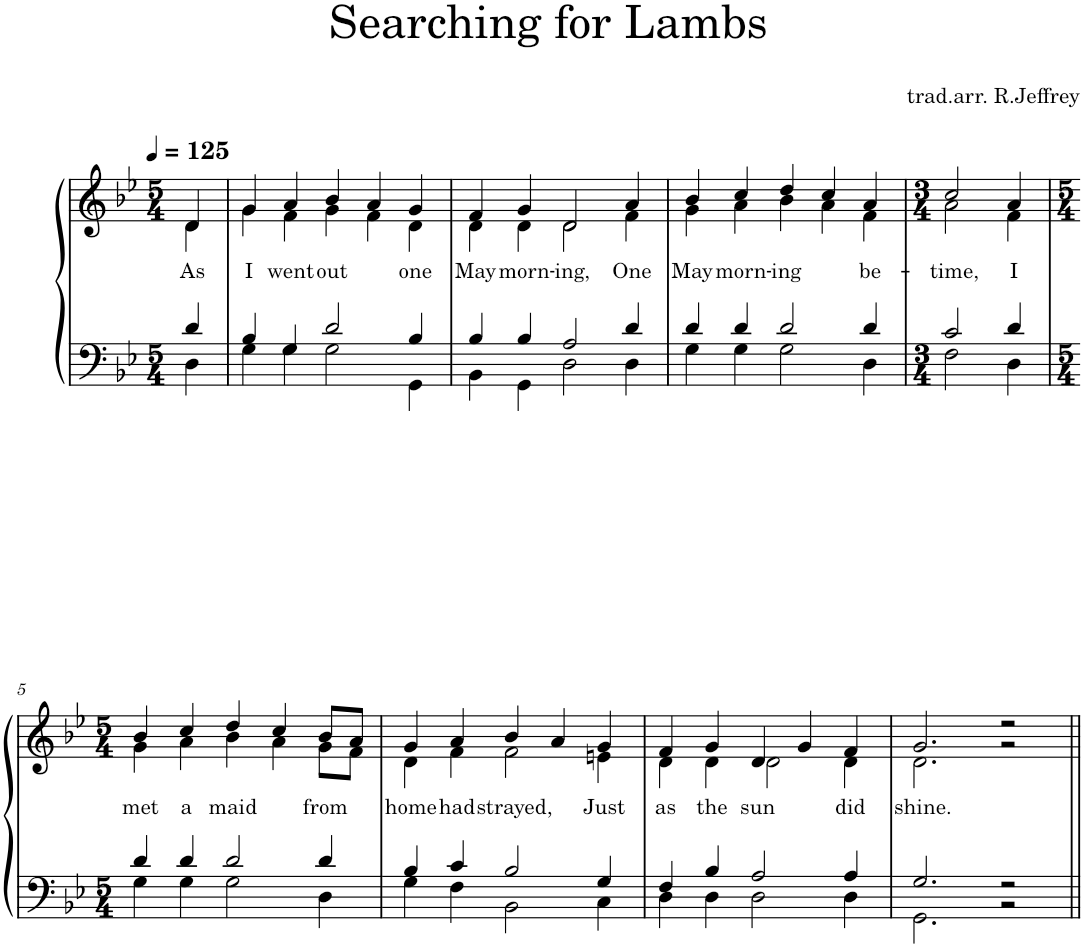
**kern	**kern	**text
*part1	*part1	*part1
*staff2	*staff1	*staff1
*I"Piano	*	*
*I'Pno.	*	*
*clefF4	*clefG2	*
*k[b-e-]	*k[b-e-]	*
*M5/4	*M5/4	*
*MM125	*MM125	*
=	=	=
*^	*	*
!	!	!	!LO:LY:b
*	*	*^	*
4d/	4D\	4d/	4d\	As
=1	=1	=1	=1	=1
!	!	!	!	!LO:LY:b
4B-/	4G\	4g/	4g\	I
!	!	!	!	!LO:LY:b
4B-/	4G\	4a/	4f\	went
!	!	!	!	!LO:LY:b
2d/	2G\	4b-/	4g\	out
.	.	4a/	4f\	.
!	!	!	!	!LO:LY:b
4B-/	4GG\	4g/	4d\	one
=2	=2	=2	=2	=2
!	!	!	!	!LO:LY:b
4B-/	4BB-\	4f/	4d\	May
!	!	!	!	!LO:LY:b
4B-/	4GG\	4g/	4d\	morn-
!	!	!	!	!LO:LY:b
2A/	2D\	2d/	2d\	-ing,
!	!	!	!	!LO:LY:b
4d/	4D\	4a/	4f\	One
=3	=3	=3	=3	=3
!	!	!	!	!LO:LY:b
4d/	4G\	4b-/	4g\	May
!	!	!	!	!LO:LY:b
4d/	4G\	4cc/	4a\	morn-
!	!	!	!	!LO:LY:b
2d/	2G\	4dd/	4b-\	-ing
.	.	4cc/	4a\	.
!	!	!	!	!LO:LY:b
4d/	4D\	4a/	4f\	be-
=4	=4	=4	=4	=4
*M3/4	*	*M3/4	*	*
!	!	!	!	!LO:LY:b
2c/	2F\	2cc/	2a\	time,
!	!	!	!	!LO:LY:b
4d/	4D\	4a/	4f\	I
!!LO:LB:g=z	!!
=5	=5	=5	=5	=5
*M5/4	*	*M5/4	*	*
!	!	!	!	!LO:LY:b
4d/	4G\	4b-/	4g\	met
!	!	!	!	!LO:LY:b
4d/	4G\	4cc/	4a\	a
!	!	!	!	!LO:LY:b
2d/	2G\	4dd/	4b-\	maid
.	.	4cc/	4a\	.
!	!	!	!	!LO:LY:b
4d/	4D\	8b-/L	8g\L	from
.	.	8a/J	8f\J	.
=6	=6	=6	=6	=6
!	!	!	!	!LO:LY:b
4B-/	4G\	4g/	4d\	home
!	!	!	!	!LO:LY:b
4c/	4F\	4a/	4f\	had
!	!	!	!	!LO:LY:b
2B-/	2BB-\	4b-/	2f\	strayed,
.	.	4a/	.	.
!	!	!	!	!LO:LY:b
4G/	4C\	4g/	4en\	Just
=7	=7	=7	=7	=7
!	!	!	!	!LO:LY:b
4F/	4D\	4f/	4d\	as
!	!	!	!	!LO:LY:b
4B-/	4D\	4g/	4d\	the
!	!	!	!	!LO:LY:b
2A/	2D\	4d/	2d\	sun
.	.	4g/	.	.
!	!	!	!	!LO:LY:b
4A/	4D\	4f/	4d\	did
=8	=8	=8	=8	=8
!	!	!	!	!LO:LY:b
2.G/	2.GG\	2.g/	2.d\	shine.
2r	2r	2r	2r	.
*v	*v	*	*	*
*	*v	*v	*
=||	=||	=||
*-	*-	*-
